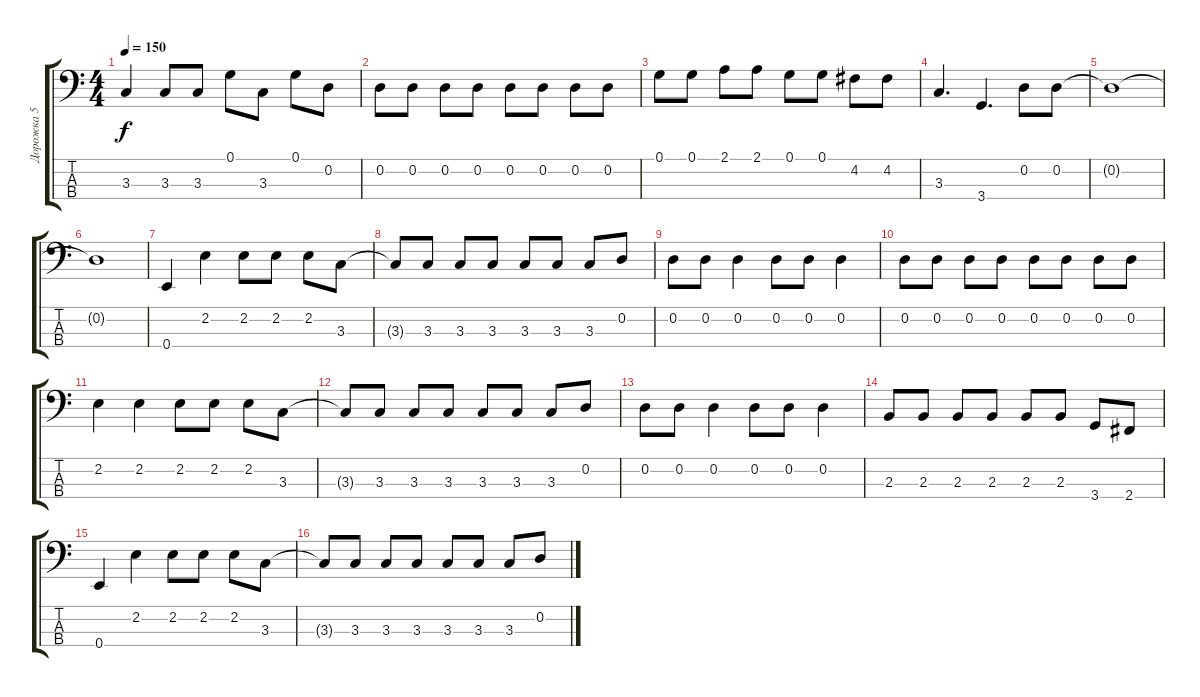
\track ("Дорожка 5" "Дорожка 5") {instrument electricbassfinger}
\staff {score tabs}
\tuning (G2 D2 A1 E1) {hide}
\ts (4 4)
\tempo 150
\clef f4
\ks c
3.3.4{dy f} 3.3.8 3.3.8 0.1.8 3.3.8 0.1.8 0.2.8 |
0.2.8 0.2.8 0.2.8 0.2.8 0.2.8 0.2.8 0.2.8 0.2.8 |
0.1.8 0.1.8 2.1.8 2.1.8 0.1.8 0.1.8 4.2.8 4.2.8 |
3.3.4{d} 3.4.4{d} 0.2.8 0.2.8 |
0.2{t}.1 |
0.2{t}.1 |
0.4.4 2.2.4 2.2.8 2.2.8 2.2.8 3.3.8 |
3.3{t}.8 3.3.8 3.3.8 3.3.8 3.3.8 3.3.8 3.3.8 0.2.8 |
0.2.8 0.2.8 0.2.4 0.2.8 0.2.8 0.2.4 |
0.2.8 0.2.8 0.2.8 0.2.8 0.2.8 0.2.8 0.2.8 0.2.8 |
2.2.4 2.2.4 2.2.8 2.2.8 2.2.8 3.3.8 |
3.3{t}.8 3.3.8 3.3.8 3.3.8 3.3.8 3.3.8 3.3.8 0.2.8 |
0.2.8 0.2.8 0.2.4 0.2.8 0.2.8 0.2.4 |
2.3.8 2.3.8 2.3.8 2.3.8 2.3.8 2.3.8 3.4.8 2.4.8 |
0.4.4 2.2.4 2.2.8 2.2.8 2.2.8 3.3.8 |
3.3{t}.8 3.3.8 3.3.8 3.3.8 3.3.8 3.3.8 3.3.8 0.2.8
